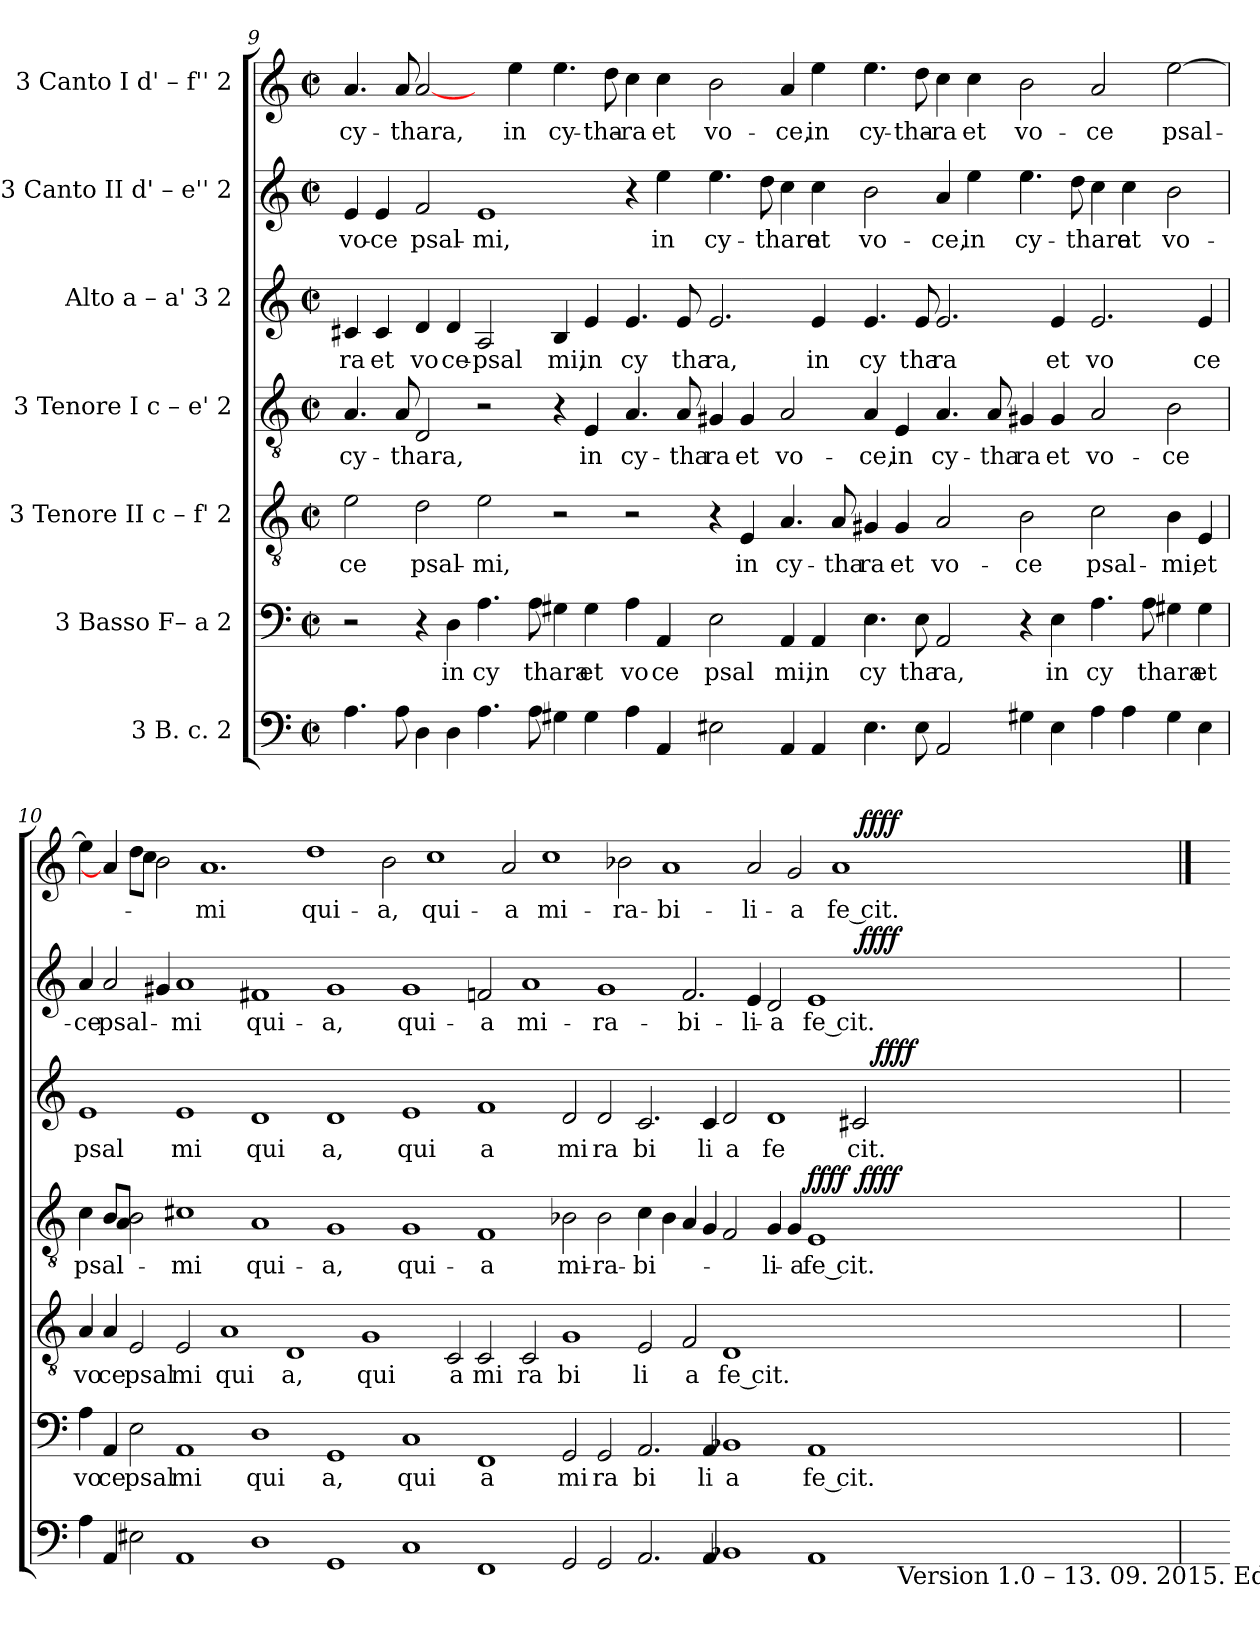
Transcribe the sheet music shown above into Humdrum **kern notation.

**kern	**kern	**text	**kern	**text	**kern	**text	**dynam	**kern	**text	**dynam	**kern	**text	**dynam	**kern	**text	**dynam
*part7	*part6	*part6	*part5	*part5	*part4	*part4	*part4	*part3	*part3	*part3	*part2	*part2	*part2	*part1	*part1	*part1
*staff7	*staff6	*staff6	*staff5	*staff5	*staff4	*staff4	*staff4	*staff3	*staff3	*staff3	*staff2	*staff2	*staff2	*staff1	*staff1	*staff1
*I"3  B. c.  2	*I"3  Basso  F– a  2	*	*I"3  Tenore II  c – f'  2	*	*I"3  Tenore I  c – e'  2	*	*	*I"Alto  a – a'  3  2	*	*	*I"3  Canto II  d' – e''  2	*	*	*I"3  Canto I  d' – f''  2	*	*
!!LO:PB:g=z
*clefF4	*clefF4	*	*clefGv2	*	*clefGv2	*	*	*clefG2	*	*	*clefG2	*	*	*clefG2	*	*
*M2/2	*M2/2	*	*M2/2	*	*M2/2	*	*	*M2/2	*	*	*M2/2	*	*	*M2/2	*	*
*met(c|)	*met(c|)	*	*met(c|)	*	*met(c|)	*	*	*met(c|)	*	*	*met(c|)	*	*	*met(c|)	*	*
=9	=9	=9	=9	=9	=9	=9	=9	=9	=9	=9	=9	=9	=9	=9	=9	=9
!	!	!	!	!LO:LY:b:cj	!	!LO:LY:b:cj	!	!	!LO:LY:b:cj	!	!	!LO:LY:b:cj	!	!	!LO:LY:b:cj	!
4.A\	2r	.	2e\	-ce	4.A/	cy-	.	4c#X/	-ra	.	4e/	vo-	.	4.a/	cy-	.
!	!	!	!	!	!	!	!	!	!LO:LY:b:cj	!	!	!LO:LY:b:cj	!	!	!	!
.	.	.	.	.	.	.	.	4c#/	et	.	4e/	-ce	.	.	.	.
!	!	!	!	!	!	!LO:LY:b:cj	!	!	!	!	!	!	!	!	!LO:LY:b:cj	!
8A\	.	.	.	.	8A/	-thara,	.	.	.	.	.	.	.	8a/	-thara,	.
!	!	!	!	!LO:LY:b:cj	!	!	!	!	!LO:LY:b:cj	!	!	!LO:LY:b:cj	!	!	!	!
4D\	4r	.	2d\	psal-	2D/	.	.	4d/	vo	.	2f/	psal-	.	[2a/	.	.
!	!	!LO:LY:b:cj	!	!	!	!	!	!	!LO:LY:b:cj	!	!	!	!	!	!	!
4D\	4D\	in	.	.	.	.	.	4d/	ce-	.	.	.	.	.	.	.
!	!	!LO:LY:b:cj	!	!LO:LY:b:cj	!	!	!	!	!LO:LY:b:cj	!	!	!LO:LY:b:cj	!	!	!	!
4.A\	4.A\	cy	2e\	-mi,	2r	.	.	2A/	-psal	.	1e	-mi,	.	4ryy	.	.
!	!	!	!	!	!	!	!	!	!	!	!	!	!	!	!LO:LY:b:cj	!
.	.	.	.	.	.	.	.	.	.	.	.	.	.	4ee\	in	.
!	!	!LO:LY:b:cj	!	!	!	!	!	!	!	!	!	!	!	!	!	!
8A\	8A\	thara	.	.	.	.	.	.	.	.	.	.	.	.	.	.
!	!	!	!	!	!	!	!	!	!LO:LY:b:cj	!	!	!	!	!	!LO:LY:b:cj	!
4G#X\	4G#X\	.	2r	.	4r	.	.	4B/	mi,	.	.	.	.	4.ee\	cy-	.
!	!	!LO:LY:b:cj	!	!	!	!LO:LY:b:cj	!	!	!LO:LY:b:cj	!	!	!	!	!	!	!
4G#\	4G#\	et	.	.	4E/	in	.	4e/	in	.	.	.	.	.	.	.
!	!	!	!	!	!	!	!	!	!	!	!	!	!	!	!LO:LY:b:cj	!
.	.	.	.	.	.	.	.	.	.	.	.	.	.	8dd\	-tha-	.
!	!	!LO:LY:b:cj	!	!	!	!LO:LY:b:cj	!	!	!LO:LY:b:cj	!	!	!	!	!	!LO:LY:b:cj	!
4A\	4A\	vo	2r	.	4.A/	cy-	.	4.e/	cy	.	4r	.	.	4cc\	-ra	.
!	!	!LO:LY:b:cj	!	!	!	!	!	!	!	!	!	!LO:LY:b:cj	!	!	!LO:LY:b:cj	!
4AA/	4AA/	ce	.	.	.	.	.	.	.	.	4ee\	in	.	4cc\	et	.
!	!	!	!	!	!	!LO:LY:b:cj	!	!	!LO:LY:b:cj	!	!	!	!	!	!	!
.	.	.	.	.	8A/	-tha-	.	8e/	tha	.	.	.	.	.	.	.
!	!	!LO:LY:b:cj	!	!	!	!LO:LY:b:cj	!	!	!LO:LY:b:cj	!	!	!LO:LY:b:cj	!	!	!LO:LY:b:cj	!
2E#\	2E\	psal	4r	.	4G#X/	-ra	.	2.e/	ra,	.	4.ee\	cy-	.	2b\	vo-	.
!	!	!	!	!LO:LY:b:cj	!	!LO:LY:b:cj	!	!	!	!	!	!	!	!	!	!
.	.	.	4E/	in	4G#/	et	.	.	.	.	.	.	.	.	.	.
!	!	!	!	!	!	!	!	!	!	!	!	!LO:LY:b:cj	!	!	!	!
.	.	.	.	.	.	.	.	.	.	.	8dd\	-thara	.	.	.	.
!	!	!LO:LY:b:cj	!	!LO:LY:b:cj	!	!LO:LY:b:cj	!	!	!	!	!	!	!	!	!LO:LY:b:cj	!
4AA/	4AA/	mi,	4.A/	cy-	2A/	vo-	.	.	.	.	4cc\	.	.	4a/	-ce,	.
!	!	!LO:LY:b:cj	!	!	!	!	!	!	!LO:LY:b:cj	!	!	!LO:LY:b:cj	!	!	!LO:LY:b:cj	!
4AA/	4AA/	in	.	.	.	.	.	4e/	in	.	4cc\	et	.	4ee\	in	.
!	!	!	!	!LO:LY:b:cj	!	!	!	!	!	!	!	!	!	!	!	!
.	.	.	8A/	-tha-	.	.	.	.	.	.	.	.	.	.	.	.
!	!	!LO:LY:b:cj	!	!LO:LY:b:cj	!	!LO:LY:b:cj	!	!	!LO:LY:b:cj	!	!	!LO:LY:b:cj	!	!	!LO:LY:b:cj	!
4.E#\	4.E\	cy	4G#X/	-ra	4A/	-ce,	.	4.e/	cy	.	2b\	vo-	.	4.ee\	cy-	.
!	!	!	!	!LO:LY:b:cj	!	!LO:LY:b:cj	!	!	!	!	!	!	!	!	!	!
.	.	.	4G#/	et	4E/	in	.	.	.	.	.	.	.	.	.	.
!	!	!LO:LY:b:cj	!	!	!	!	!	!	!LO:LY:b:cj	!	!	!	!	!	!LO:LY:b:cj	!
8E#\	8E\	tha	.	.	.	.	.	8e/	tha	.	.	.	.	8dd\	-tha-	.
!	!	!LO:LY:b:cj	!	!LO:LY:b:cj	!	!LO:LY:b:cj	!	!	!LO:LY:b:cj	!	!	!LO:LY:b:cj	!	!	!LO:LY:b:cj	!
2AA/	2AA/	ra,	2A/	vo-	4.A/	cy-	.	2.e/	ra	.	4a/	-ce,	.	4cc\	-ra	.
!	!	!	!	!	!	!	!	!	!	!	!	!LO:LY:b:cj	!	!	!LO:LY:b:cj	!
.	.	.	.	.	.	.	.	.	.	.	4ee\	in	.	4cc\	et	.
!	!	!	!	!	!	!LO:LY:b:cj	!	!	!	!	!	!	!	!	!	!
.	.	.	.	.	8A/	-tha-	.	.	.	.	.	.	.	.	.	.
!	!	!	!	!LO:LY:b:cj	!	!LO:LY:b:cj	!	!	!	!	!	!LO:LY:b:cj	!	!	!LO:LY:b:cj	!
4G#X\	4r	.	2B\	-ce	4G#X/	-ra	.	.	.	.	4.ee\	cy-	.	2b\	vo-	.
!	!	!LO:LY:b:cj	!	!	!	!LO:LY:b:cj	!	!	!LO:LY:b:cj	!	!	!	!	!	!	!
4E#\	4E\	in	.	.	4G#/	et	.	4e/	et	.	.	.	.	.	.	.
!	!	!	!	!	!	!	!	!	!	!	!	!LO:LY:b:cj	!	!	!	!
.	.	.	.	.	.	.	.	.	.	.	8dd\	-thara	.	.	.	.
!	!	!LO:LY:b:cj	!	!LO:LY:b:cj	!	!LO:LY:b:cj	!	!	!LO:LY:b:cj	!	!	!	!	!	!LO:LY:b:cj	!
4A\	4.A\	cy	2c\	psal-	2A/	vo-	.	2.e/	vo	.	4cc\	.	.	2a/	-ce	.
!	!	!	!	!	!	!	!	!	!	!	!	!LO:LY:b:cj	!	!	!	!
4A\	.	.	.	.	.	.	.	.	.	.	4cc\	et	.	.	.	.
!	!	!LO:LY:b:cj	!	!	!	!	!	!	!	!	!	!	!	!	!	!
.	8A\	thara	.	.	.	.	.	.	.	.	.	.	.	.	.	.
!	!	!	!	!LO:LY:b:cj	!	!LO:LY:b:cj	!	!	!	!	!	!LO:LY:b:cj	!	!	!LO:LY:b	!
4G#\	4G#X\	.	4B\	-mi,	2B\	-ce	.	.	.	.	2b\	vo-	.	[>2ee\	psal-	.
!	!	!LO:LY:b:cj	!	!LO:LY:b:cj	!	!	!	!	!LO:LY:b:cj	!	!	!	!	!	!	!
4E#\	4G#\	et	4E/	et	.	.	.	4e/	ce	.	.	.	.	.	.	.
!!LO:LB:g=z
=10	=10	=10	=10	=10	=10	=10	=10	=10	=10	=10	=10	=10	=10	=10	=10	=10
!	!	!LO:LY:b:cj	!	!LO:LY:b:cj	!	!LO:LY:b	!	!	!LO:LY:b:cj	!	!	!LO:LY:b:cj	!	!	!	!
*	*	*	*	*	*^	*	*	*^	*	*	*^	*	*	*^	*	*
*	*	*	*	*	*	*	*	*	*	*	*	*	*	*	*	*	*	*^	*	*
4A\	4A\	vo	4A/	vo	4c\	1ryy	psal-	.	1e	1ryy	psal	.	4a/	1ryy	-ce	.	4ee\]	1ryy	32ryy	.	.
.	.	.	.	.	.	.	.	.	.	.	.	.	.	.	.	.	.	.	1ryy	.	.
!	!	!LO:LY:b:cj	!	!LO:LY:b:cj	!	!	!	!	!	!	!	!	!	!	!LO:LY:b	!	!	!	!	!	!
4AA/	4AA/	ce	4A/	ce	8B/L	.	.	.	.	.	.	.	2a/	.	psal-	.	4a/]	.	.	.	.
.	.	.	.	.	8A/J	.	.	.	.	.	.	.	.	.	.	.	.	.	.	.	.
!	!	!LO:LY:b:cj	!	!LO:LY:b:cj	!	!	!	!	!	!	!	!	!	!	!	!	!	!	!	!	!
2E#\	2E\	psal	2E/	psal	2B\	.	.	.	.	.	.	.	.	.	.	.	8dd\L	.	.	.	.
.	.	.	.	.	.	.	.	.	.	.	.	.	.	.	.	.	8cc\J	.	.	.	.
.	.	.	.	.	.	.	.	.	.	.	.	.	4g#X/	.	.	.	2b\	.	.	.	.
!	!	!LO:LY:b:cj	!	!LO:LY:b:cj	!	!	!LO:LY:b:cj	!	!	!	!LO:LY:b:cj	!	!	!	!LO:LY:b:cj	!	!	!	!	!	!
1AA	1AA	mi	2E/	mi	1c#X	1ryy	-mi	.	1e	1ryy	mi	.	1a	1ryy	-mi	.	.	1ryy	.	.	.
.	.	.	.	.	.	.	.	.	.	.	.	.	.	.	.	.	.	.	1ryy	.	.
!	!	!	!	!	!	!	!	!	!	!	!	!	!	!	!	!	!	!	!	!LO:LY:b:cj	!
.	.	.	.	.	.	.	.	.	.	.	.	.	.	.	.	.	1.a	.	.	-mi	.
!	!	!	!	!LO:LY:b:cj	!	!	!	!	!	!	!	!	!	!	!	!	!	!	!	!	!
.	.	.	1A	qui	.	.	.	.	.	.	.	.	.	.	.	.	.	.	.	.	.
!	!	!LO:LY:b:cj	!	!	!	!	!LO:LY:b:cj	!	!	!	!LO:LY:b:cj	!	!	!	!LO:LY:b:cj	!	!	!	!	!	!
1D	1D	qui	.	.	1A	1ryy	qui-	.	1d	1ryy	qui	.	1f#X	1ryy	qui-	.	.	1ryy	.	.	.
.	.	.	.	.	.	.	.	.	.	.	.	.	.	.	.	.	.	.	1ryy	.	.
!	!	!	!	!LO:LY:b:cj	!	!	!	!	!	!	!	!	!	!	!	!	!	!	!	!	!
.	.	.	1D	a,	.	.	.	.	.	.	.	.	.	.	.	.	.	.	.	.	.
!	!	!	!	!	!	!	!	!	!	!	!	!	!	!	!	!	!	!	!	!LO:LY:b:cj	!
.	.	.	.	.	.	.	.	.	.	.	.	.	.	.	.	.	1dd	.	.	qui-	.
!	!	!LO:LY:b:cj	!	!	!	!	!LO:LY:b:cj	!	!	!	!LO:LY:b:cj	!	!	!	!LO:LY:b:cj	!	!	!	!	!	!
1GG	1GG	a,	.	.	1G	1ryy	-a,	.	1d	1ryy	a,	.	1g#	1ryy	-a,	.	.	1ryy	.	.	.
.	.	.	.	.	.	.	.	.	.	.	.	.	.	.	.	.	.	.	1ryy	.	.
!	!	!	!	!LO:LY:b:cj	!	!	!	!	!	!	!	!	!	!	!	!	!	!	!	!	!
.	.	.	1G	qui	.	.	.	.	.	.	.	.	.	.	.	.	.	.	.	.	.
!	!	!	!	!	!	!	!	!	!	!	!	!	!	!	!	!	!	!	!	!LO:LY:b:cj	!
.	.	.	.	.	.	.	.	.	.	.	.	.	.	.	.	.	2b\	.	.	-a,	.
!	!	!LO:LY:b:cj	!	!	!	!	!LO:LY:b:cj	!	!	!	!LO:LY:b:cj	!	!	!	!LO:LY:b:cj	!	!	!	!	!	!
1C	1C	qui	.	.	1G	1ryy	qui-	.	1e	1ryy	qui	.	1g#	1ryy	qui-	.	.	1ryy	.	.	.
.	.	.	.	.	.	.	.	.	.	.	.	.	.	.	.	.	.	.	1ryy	.	.
!	!	!	!	!	!	!	!	!	!	!	!	!	!	!	!	!	!	!	!	!LO:LY:b:cj	!
.	.	.	.	.	.	.	.	.	.	.	.	.	.	.	.	.	1cc	.	.	qui-	.
!	!	!	!	!LO:LY:b:cj	!	!	!	!	!	!	!	!	!	!	!	!	!	!	!	!	!
.	.	.	2C/	a	.	.	.	.	.	.	.	.	.	.	.	.	.	.	.	.	.
!	!	!LO:LY:b:cj	!	!LO:LY:b:cj	!	!	!LO:LY:b:cj	!	!	!	!LO:LY:b:cj	!	!	!	!LO:LY:b:cj	!	!	!	!	!	!
1FF	1FF	a	2C/	mi	1F	1ryy	-a	.	1f	1ryy	a	.	2fn/	1ryy	-a	.	.	1ryy	.	.	.
.	.	.	.	.	.	.	.	.	.	.	.	.	.	.	.	.	.	.	1ryy	.	.
!	!	!	!	!	!	!	!	!	!	!	!	!	!	!	!	!	!	!	!	!LO:LY:b:cj	!
.	.	.	.	.	.	.	.	.	.	.	.	.	.	.	.	.	2a/	.	.	-a	.
!	!	!	!	!LO:LY:b:cj	!	!	!	!	!	!	!	!	!	!	!LO:LY:b:cj	!	!	!	!	!	!
.	.	.	2C/	ra	.	.	.	.	.	.	.	.	1a	.	mi-	.	.	.	.	.	.
!	!	!	!	!	!	!	!	!	!	!	!	!	!	!	!	!	!	!	!	!LO:LY:b:cj	!
.	.	.	.	.	.	.	.	.	.	.	.	.	.	.	.	.	1cc	.	.	mi-	.
!	!	!LO:LY:b:cj	!	!LO:LY:b:cj	!	!	!LO:LY:b:cj	!	!	!	!LO:LY:b:cj	!	!	!	!	!	!	!	!	!	!
2GG/	2GG/	mi	1G	bi	2B-X\	1ryy	mi-	.	2d/	1ryy	mi	.	.	1ryy	.	.	.	1ryy	.	.	.
.	.	.	.	.	.	.	.	.	.	.	.	.	.	.	.	.	.	.	1ryy	.	.
!	!	!LO:LY:b:cj	!	!	!	!	!LO:LY:b:cj	!	!	!	!LO:LY:b:cj	!	!	!	!LO:LY:b:cj	!	!	!	!	!	!
2GG/	2GG/	ra	.	.	2B-\	.	-ra-	.	2d/	.	ra	.	1g#	.	-ra-	.	.	.	.	.	.
!	!	!	!	!	!	!	!	!	!	!	!	!	!	!	!	!	!	!	!	!LO:LY:b:cj	!
.	.	.	.	.	.	.	.	.	.	.	.	.	.	.	.	.	2b-X\	.	.	-ra-	.
!	!	!LO:LY:b:cj	!	!LO:LY:b:cj	!	!	!LO:LY:b:cj	!	!	!	!LO:LY:b:cj	!	!	!	!	!	!	!	!	!	!
2.AA/	2.AA/	bi	2E/	li	4c#\	1ryy	-bi-	.	2.c/	1ryy	bi	.	.	1ryy	.	.	.	1ryy	.	.	.
.	.	.	.	.	.	.	.	.	.	.	.	.	.	.	.	.	.	.	1ryy	.	.
!	!	!	!	!	!	!	!	!	!	!	!	!	!	!	!	!	!	!	!	!LO:LY:b:cj	!
.	.	.	.	.	4B-\	.	.	.	.	.	.	.	.	.	.	.	1a	.	.	-bi-	.
!	!	!	!	!LO:LY:b:cj	!	!	!	!	!	!	!	!	!	!	!LO:LY:b:cj	!	!	!	!	!	!
.	.	.	2F/	a	4A/	.	.	.	.	.	.	.	2.f/	.	-bi-	.	.	.	.	.	.
!	!	!LO:LY:b:cj	!	!	!	!	!	!	!	!	!LO:LY:b:cj	!	!	!	!	!	!	!	!	!	!
4AA/	4AA/	li	.	.	4G/	.	.	.	4c/	.	li	.	.	.	.	.	.	.	.	.	.
!	!	!LO:LY:b:cj	!	!LO:LY:b:cj	!	!	!	!	!	!	!LO:LY:b:cj	!	!	!	!	!	!	!	!	!	!
1BB-X	1BB-X	a	1D	fe cit.	2F/	1ryy	.	.	2d/	1ryy	a	.	.	1ryy	.	.	.	1ryy	.	.	.
.	.	.	.	.	.	.	.	.	.	.	.	.	.	.	.	.	.	.	1ryy	.	.
!	!	!	!	!	!	!	!	!	!	!	!	!	!	!	!LO:LY:b:cj	!	!	!	!	!LO:LY:b:cj	!
.	.	.	.	.	.	.	.	.	.	.	.	.	4e/	.	-li-	.	2a/	.	.	-li-	.
!	!	!	!	!	!	!	!LO:LY:b:cj	!	!	!	!LO:LY:b:cj	!	!	!	!LO:LY:b:cj	!	!	!	!	!	!
.	.	.	.	.	4G/	.	-li-	.	1d	.	fe	.	2d/	.	-a	.	.	.	.	.	.
!	!	!	!	!	!	!	!LO:LY:b:cj	!	!	!	!	!	!	!	!	!	!	!	!	!LO:LY:b:cj	!
.	.	.	.	.	4G/	.	-a	.	.	.	.	.	.	.	.	.	2g/	.	.	-a	.
!	!	!LO:LY:b:cj	!	!	!	!	!LO:LY:b:cj	!LO:DY:b	!	!	!	!	!	!	!LO:LY:b:cj	!	!	!	!	!	!
1AA	1AA	fe cit.	1ryy	.	1E	2ryy	fe cit.-	ffff	.	2ryy	.	.	1e	2ryy	fe cit.-	.	.	2ryy	.	.	.
.	.	.	.	.	.	.	.	.	.	.	.	.	.	.	.	.	.	.	1ryy	.	.
!	!	!	!	!	!	!	!	!	!	!	!	!	!	!	!	!	!	!	!	!LO:LY:b:cj	!
.	.	.	.	.	.	.	.	.	.	.	.	.	.	.	.	.	1a	.	.	fe cit.-	.
!	!	!	!	!	!	!	!	!	!	!	!LO:LY:b	!	!	!	!	!	!	!	!	!	!
.	.	.	.	.	.	32.ryy	.	.	2c#X/	8..ryy	cit.	.	.	32.ryy	.	.	.	32.ryy	.	.	.
!	!	!	!	!	!	!	!	!LO:DY:b	!	!	!	!	!	!	!	!LO:DY:b	!	!	!	!	!LO:DY:b
.	.	.	.	.	.	2ryy	.	ffff	.	.	.	.	.	2ryy	.	ffff	.	2ryy	.	.	ffff
!	!	!	!	!	!	!	!	!	!	!	!	!LO:DY:b	!	!	!	!	!	!	!	!	!
.	.	.	.	.	.	.	.	.	.	2ryy	.	ffff	.	.	.	.	.	.	.	.	.
!LO:TX:b:t=Version 1.0 – 13. 09. 2015. Edition by Peter Rottländer	!	!	!	!	!	!	!	!	!	!	!	!	!	!	!	!	!	!	!	!	!
4ryy	4ryy	.	4ryy	.	4ryy	.	.	.	4ryy	.	.	.	4ryy	.	.	.	.	.	.	.	.
.	.	.	.	.	.	.	.	.	.	.	.	.	.	.	.	.	.	.	8..ryy	.	.
.	.	.	.	.	.	8ryy	.	.	.	.	.	.	.	8ryy	.	.	.	8ryy	.	.	.
.	.	.	.	.	.	16ryy	.	.	.	.	.	.	.	16ryy	.	.	.	16ryy	.	.	.
.	.	.	.	.	.	.	.	.	.	32ryy	.	.	.	.	.	.	.	.	.	.	.
.	.	.	.	.	.	64ryy	.	.	.	.	.	.	.	64ryy	.	.	.	64ryy	.	.	.
*	*	*	*	*	*v	*v	*	*	*	*	*	*	*v	*v	*	*	*v	*v	*v	*	*
*	*	*	*	*	*	*	*	*v	*v	*	*	*	*	*	*	*	*
=	=	==	=	==	=	==	==	=	==	==	=	==	==	==	==	==
*-	*-	*-	*-	*-	*-	*-	*-	*-	*-	*-	*-	*-	*-	*-	*-	*-
